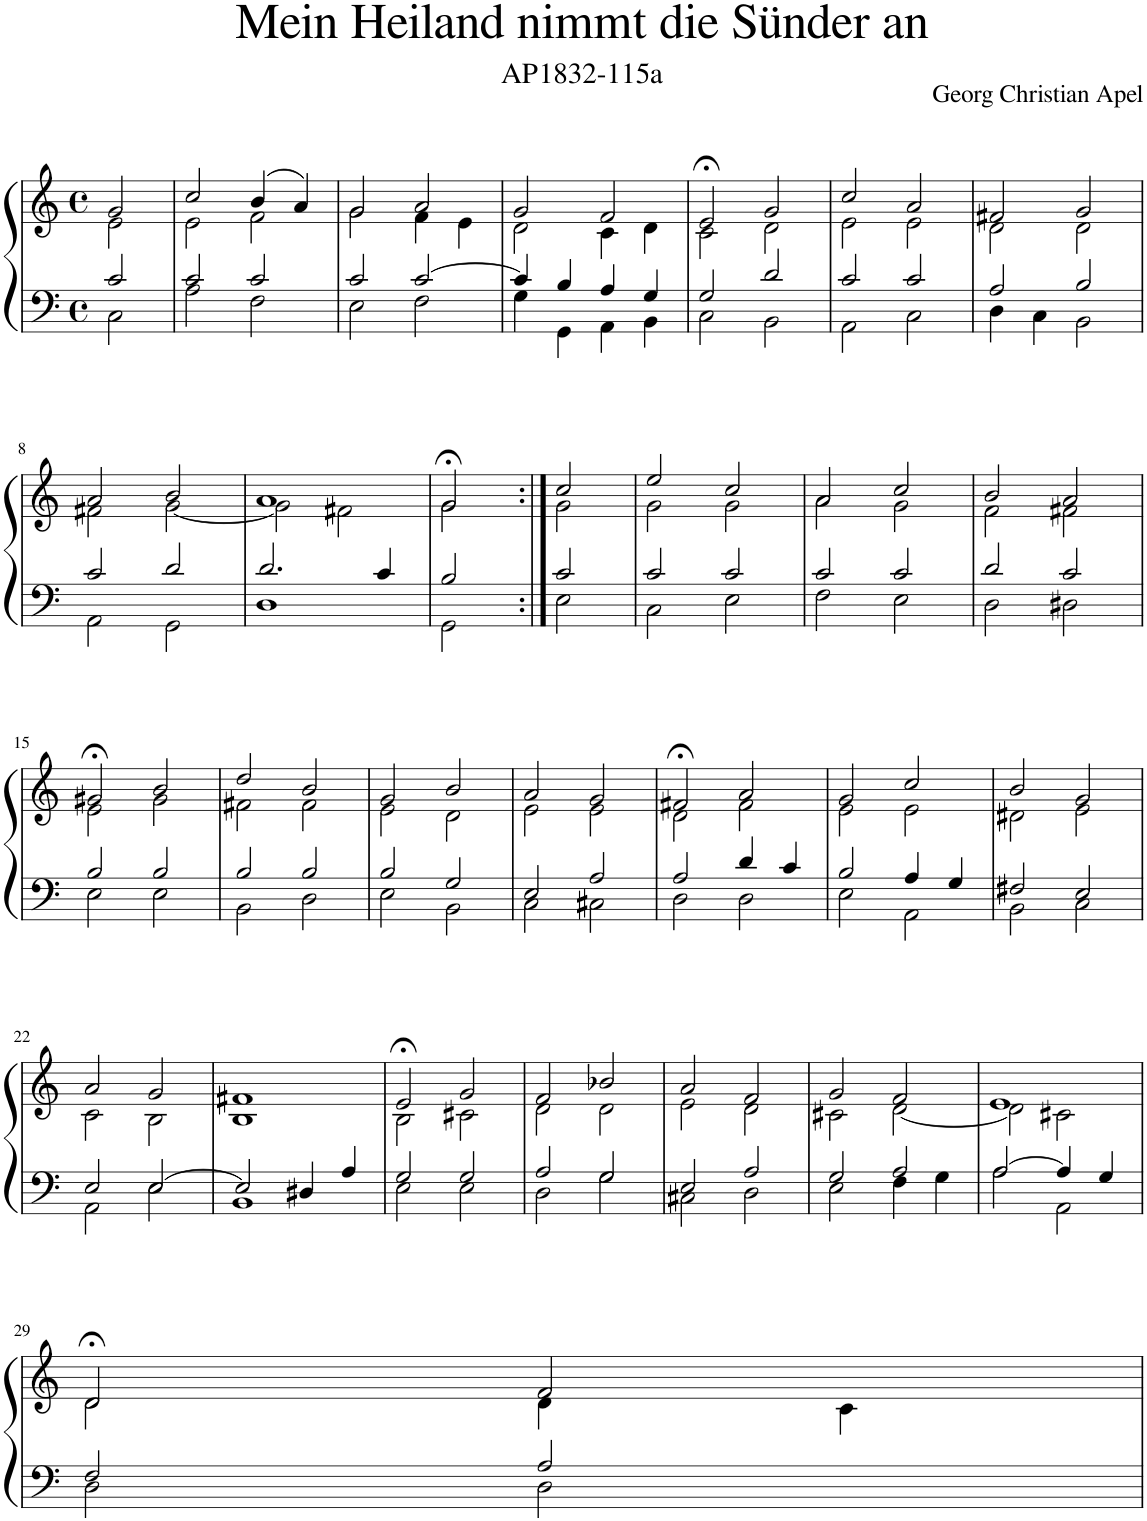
**kern	**kern
*part1	*part1
*staff2	*staff1
*I"Piano	*
*I'Pno.	*
*clefF4	*clefG2
*k[]	*k[]
*M4/4	*M4/4
*met(c)	*met(c)
=1	=1
*^	*^
2c/	2C\	2g/	2e\
=2	=2	=2	=2
2c/	2A\	2cc/	2e\
2c/	2F\	(4b/	2f\
.	.	4a/)	.
=3	=3	=3	=3
2c/	2E\	2g/	2g\
[2c/	2F\	2a/	4f\
.	.	.	4e\
=4	=4	=4	=4
4c/]	4G\	2g/	2d\
4B/	4GG\	.	.
4A/	4AA\	2f/	4c\
4G/	4BB\	.	4d\
=5	=5	=5	=5
2G/	2C\	2e;</	2c\
2d/	2BB\	2g/	2d\
=6	=6	=6	=6
2c/	2AA\	2cc/	2e\
2c/	2C\	2a/	2e\
=7	=7	=7	=7
2A/	4D\	2f#X/	2d\
.	4C\	.	.
2B/	2BB\	2g/	2d\
!!LO:LB:g=z	!!
=8	=8	=8	=8
2c/	2AA\	2a/	2f#X\
2d/	2GG\	2b/	[2g\
=9	=9	=9	=9
2.d/	1D	1a	2g\]
.	.	.	2f#X\
4c/	.	.	.
=10	=10	=10	=10
2B/	2GG\	2g;</	2g\
=11:|!	=11:|!	=11:|!	=11:|!
2c/	2E\	2cc/	2g\
=12	=12	=12	=12
2c/	2C\	2ee/	2g\
2c/	2E\	2cc/	2g\
=13	=13	=13	=13
2c/	2F\	2a/	2a\
2c/	2E\	2cc/	2g\
=14	=14	=14	=14
2d/	2D\	2b/	2f\
2c/	2D#X\	2a/	2f#X\
!!LO:LB:g=z	!!
=15	=15	=15	=15
2B/	2E\	2g#X;</	2e\
2B/	2E\	2b/	2g#\
=16	=16	=16	=16
2B/	2BB\	2dd/	2f#X\
2B/	2D\	2b/	2f#\
=17	=17	=17	=17
2B/	2E\	2g/	2e\
2G/	2BB\	2b/	2d\
=18	=18	=18	=18
2E/	2C\	2a/	2e\
2A/	2C#X\	2g/	2e\
=19	=19	=19	=19
2A/	2D\	2f#X;</	2d\
4d/	2D\	2a/	2f#\
4c/	.	.	.
=20	=20	=20	=20
2B/	2E\	2g/	2e\
4A/	2AA\	2cc/	2e\
4G/	.	.	.
=21	=21	=21	=21
2F#X/	2BB\	2b/	2d#X\
2E/	2C\	2g/	2e\
!!LO:LB:g=z	!!
=22	=22	=22	=22
2E/	2AA\	2a/	2c\
[2E/	2E\	2g/	2B\
=23	=23	=23	=23
2E/]	1BB	1f#X	1B
4D#X/	.	.	.
4A/	.	.	.
=24	=24	=24	=24
2G/	2E\	2e;</	2B\
2G/	2E\	2g/	2c#X\
=25	=25	=25	=25
2A/	2D\	2f/	2d\
2G/	2G\	2b-X/	2d\
=26	=26	=26	=26
2E/	2C#X\	2a/	2e\
2A/	2D\	2f/	2d\
=27	=27	=27	=27
2G/	2E\	2g/	2c#X\
2A/	4F\	2f/	[2d\
.	4G\	.	.
=28	=28	=28	=28
[2A/	2A\	1e	2d\]
4A/]	2AA\	.	2c#X\
4G/	.	.	.
!!LO:LB:g=z	!!
=29	=29	=29	=29
2F/	2D\	2d;</	2d\
2A/	2D\	2f/	4d\
.	.	.	4c\
*v	*v	*	*
*	*v	*v
=	=
*-	*-
